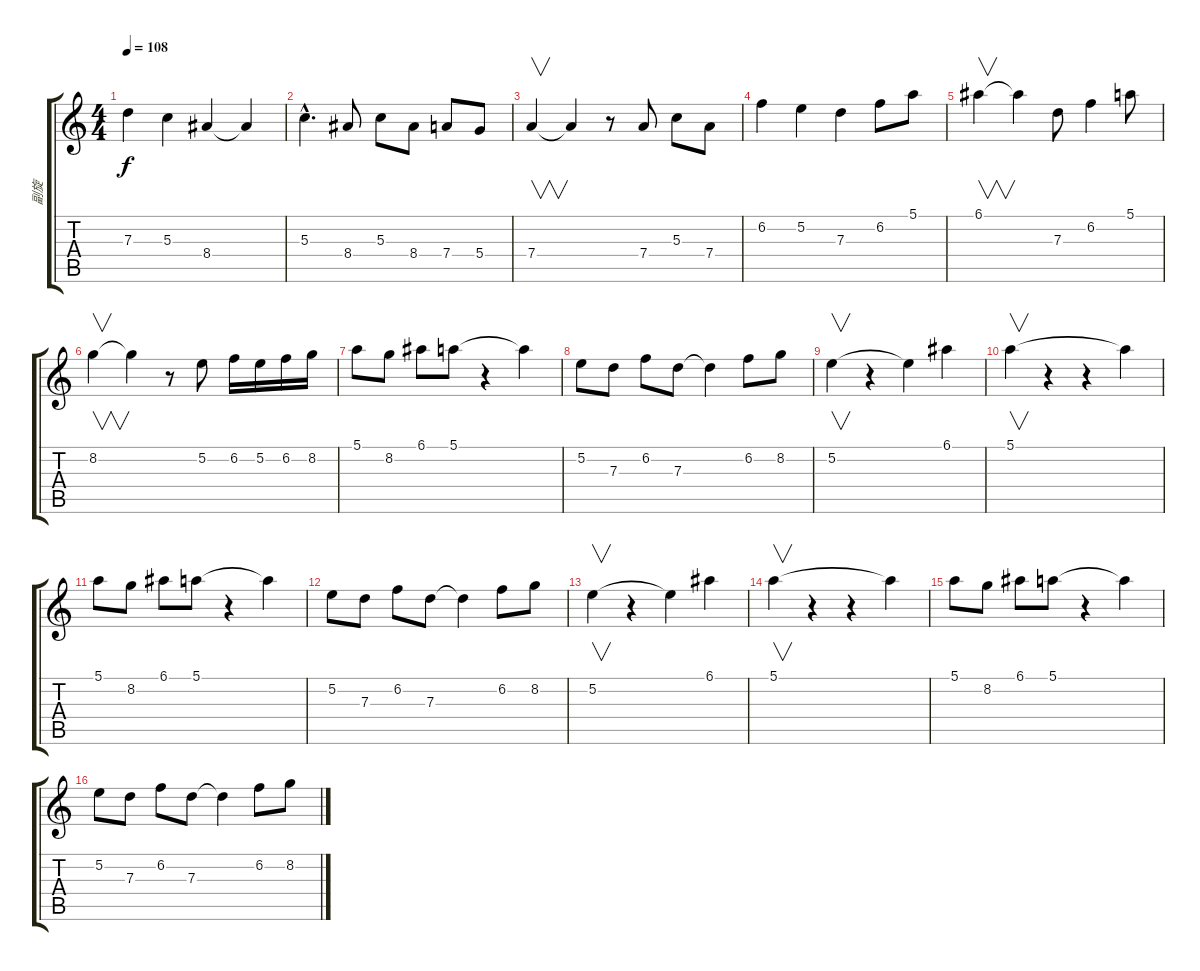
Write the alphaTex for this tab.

\track ("副旋" "副旋") {instrument electricguitarjazz}
\staff {score tabs}
\tuning (E4 B3 G3 D3 A2 E2) {hide}
\ts (4 4)
\tempo 108
\clef g2
\ks c
7.3.4{dy f} 5.3.4 8.4.4 8.4{t}.4 |
5.3{hac}.4{d} 8.4.8 5.3.8 8.4.8 7.4.8 5.4.8 |
7.4.4{v} 7.4{t}.4 r.8 7.4.8 5.3.8 7.4.8 |
6.2.4 5.2.4 7.3.4 6.2.8 5.1.8 |
6.1.4{v} 6.1{t}.4 7.3.8 6.2.4 5.1.8 |
8.2.4{v} 8.2{t}.4 r.8 5.2.8 6.2.16 5.2.16 6.2.16 8.2.16 |
5.1.8 8.2.8 6.1.8 5.1.8 r.4 5.1{t}.4 |
5.2.8 7.3.8 6.2.8 7.3.8 7.3{t}.4 6.2.8 8.2.8 |
5.2.4{v} r.4 5.2{t}.4 6.1.4 |
5.1.4{v} r.4 r.4 5.1{t}.4 |
5.1.8 8.2.8 6.1.8 5.1.8 r.4 5.1{t}.4 |
5.2.8 7.3.8 6.2.8 7.3.8 7.3{t}.4 6.2.8 8.2.8 |
5.2.4{v} r.4 5.2{t}.4 6.1.4 |
5.1.4{v} r.4 r.4 5.1{t}.4 |
5.1.8 8.2.8 6.1.8 5.1.8 r.4 5.1{t}.4 |
5.2.8 7.3.8 6.2.8 7.3.8 7.3{t}.4 6.2.8 8.2.8
